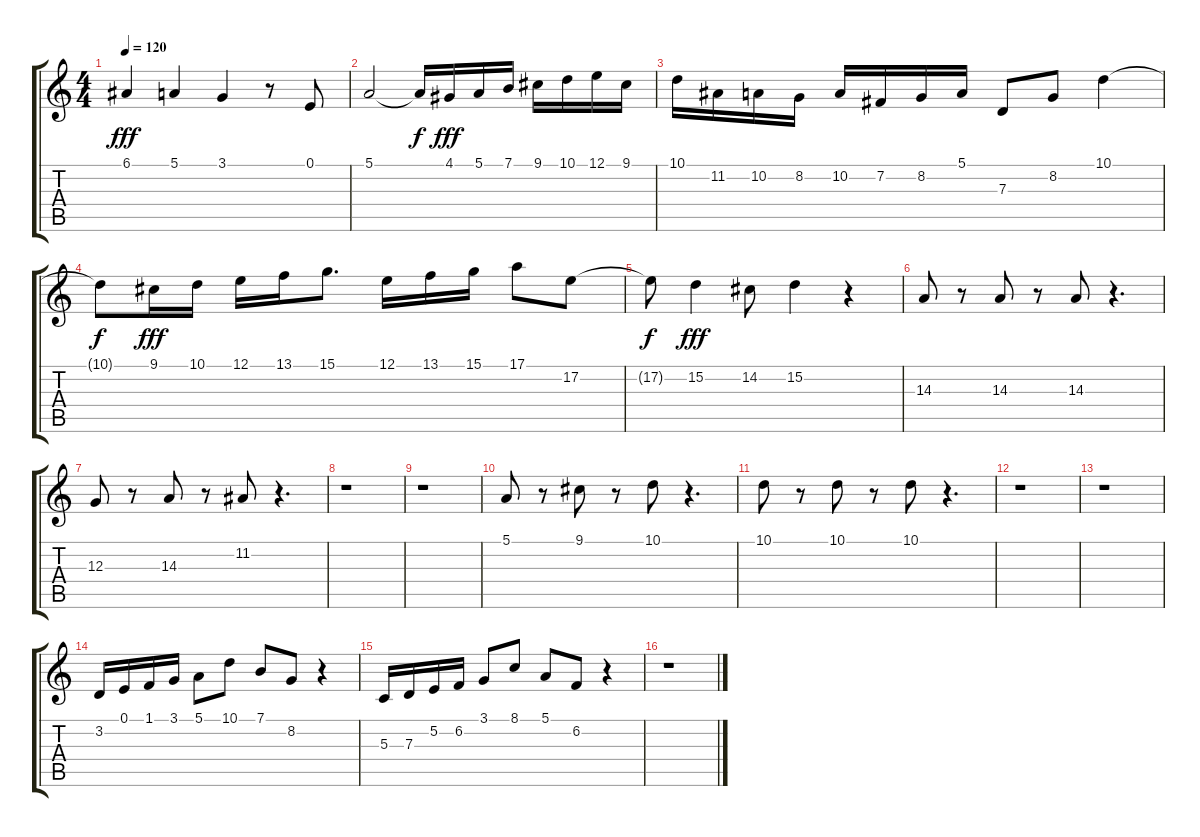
\track "" {instrument harpsichord}
\staff {score tabs}
\tuning (E4 B3 G3 D3 A2 E2) {hide}
\ts (4 4)
\tempo 120
\clef g2
\ks c
6.1.4{dy fff} 5.1.4 3.1.4 r.8 0.1.8 |
5.1.2 5.1{t}.16{dy f} 4.1.16{dy fff} 5.1.16 7.1.16 9.1.16 10.1.16 12.1.16 9.1.16 |
10.1.16 11.2.16 10.2.16 8.2.16 10.2.16 7.2.16 8.2.16 5.1.16 7.3.8 8.2.8 10.1.4 |
10.1{t}.8{dy f} 9.1.16{dy fff} 10.1.16 12.1.16 13.1.16 15.1.8{d} 12.1.16 13.1.16 15.1.16 17.1.8 17.2.8 |
17.2{t}.8{dy f} 15.2.4{dy fff} 14.2.8 15.2.4 r.4 |
14.3.8 r.8 14.3.8 r.8 14.3.8 r.4{d} |
12.3.8 r.8 14.3.8 r.8 11.2.8 r.4{d} |
r.1 |
r.1 |
5.1.8 r.8 9.1.8 r.8 10.1.8 r.4{d} |
10.1.8 r.8 10.1.8 r.8 10.1.8 r.4{d} |
r.1 |
r.1 |
3.2.16 0.1.16 1.1.16 3.1.16 5.1.8 10.1.8 7.1.8 8.2.8 r.4 |
5.3.16 7.3.16 5.2.16 6.2.16 3.1.8 8.1.8 5.1.8 6.2.8 r.4 |
r.1
